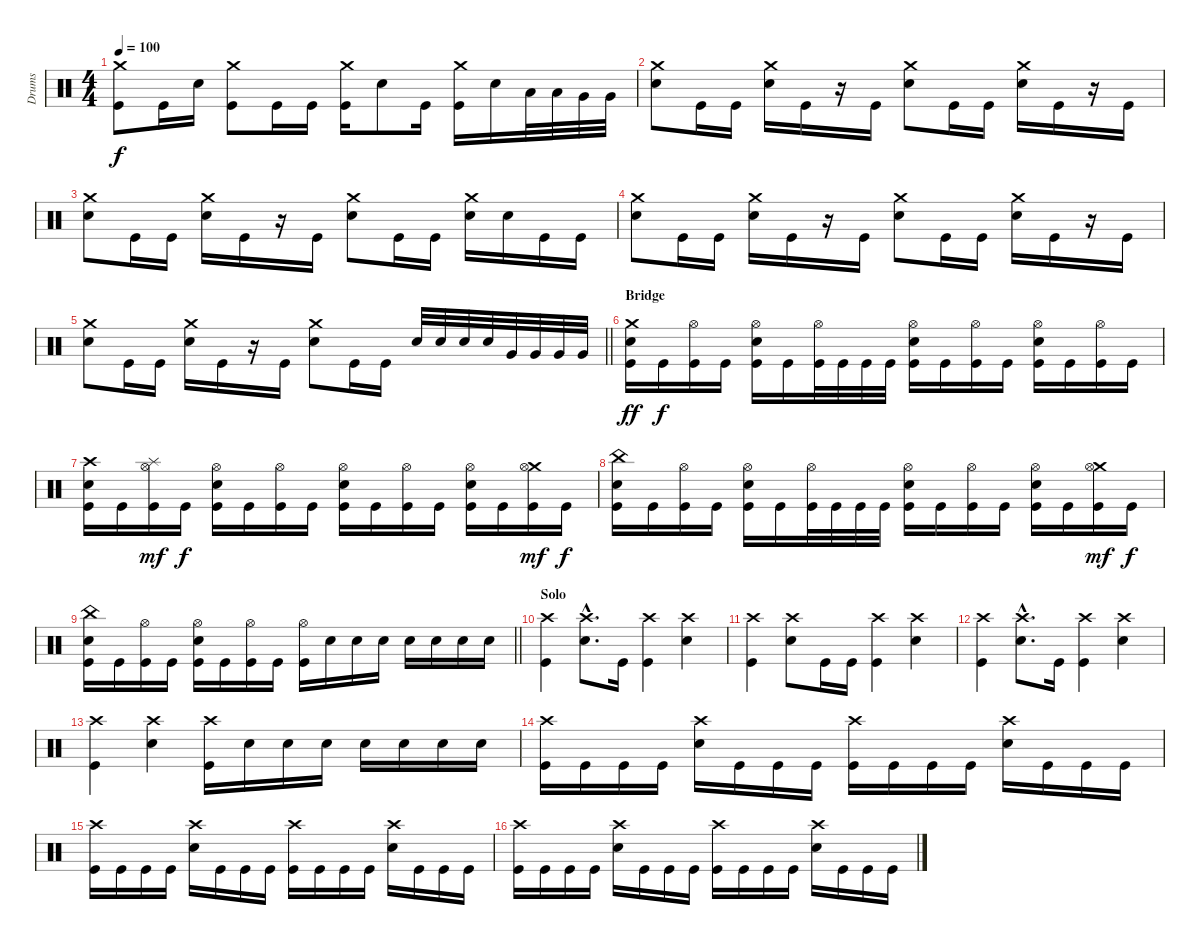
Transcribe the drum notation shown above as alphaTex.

\track ("Drums" "Drums") {instrument percussion}
\staff {score}
\articulation defaults
\ts (4 4)
\tempo 100
\clef neutral
\ks c
("Crash medium (hit)" "Kick (hit)").8{dy f} "Kick (hit)".16 "Electric Snare (hit)".16 ("Crash medium (hit)" "Kick (hit)").8 "Kick (hit)".16 "Kick (hit)".16 ("Crash medium (hit)" "Kick (hit)").16 "Electric Snare (hit)".8 "Kick (hit)".16 ("Crash medium (hit)" "Kick (hit)").16 "Electric Snare (hit)".16 "Low Tom (hit)".32 "Low Tom (hit)".32 "Very Low Tom (hit)".32 "Very Low Tom (hit)".32 |
("Crash medium (hit)" "Electric Snare (hit)").8 "Kick (hit)".16 "Kick (hit)".16 ("Crash medium (hit)" "Electric Snare (hit)").16 "Kick (hit)".16 r.16 "Kick (hit)".16 ("Crash medium (hit)" "Electric Snare (hit)").8 "Kick (hit)".16 "Kick (hit)".16 ("Crash medium (hit)" "Electric Snare (hit)").16 "Kick (hit)".16 r.16 "Kick (hit)".16 |
("Crash medium (hit)" "Electric Snare (hit)").8 "Kick (hit)".16 "Kick (hit)".16 ("Crash medium (hit)" "Electric Snare (hit)").16 "Kick (hit)".16 r.16 "Kick (hit)".16 ("Crash medium (hit)" "Electric Snare (hit)").8 "Kick (hit)".16 "Kick (hit)".16 ("Crash medium (hit)" "Electric Snare (hit)").16 "Electric Snare (hit)".16 "Kick (hit)".16 "Kick (hit)".16 |
("Crash medium (hit)" "Electric Snare (hit)").8 "Kick (hit)".16 "Kick (hit)".16 ("Crash medium (hit)" "Electric Snare (hit)").16 "Kick (hit)".16 r.16 "Kick (hit)".16 ("Crash medium (hit)" "Electric Snare (hit)").8 "Kick (hit)".16 "Kick (hit)".16 ("Crash medium (hit)" "Electric Snare (hit)").16 "Kick (hit)".16 r.16 "Kick (hit)".16 |
\barLineRight lightlight
("Crash medium (hit)" "Electric Snare (hit)").8 "Kick (hit)".16 "Kick (hit)".16 ("Crash medium (hit)" "Electric Snare (hit)").16 "Kick (hit)".16 r.16 "Kick (hit)".16 ("Crash medium (hit)" "Electric Snare (hit)").8 "Kick (hit)".16 "Kick (hit)".16 "Electric Snare (hit)".32 "Electric Snare (hit)".32 "Electric Snare (hit)".32 "Electric Snare (hit)".32 "Very Low Tom (hit)".32 "Very Low Tom (hit)".32 "Very Low Tom (hit)".32 "Very Low Tom (hit)".32 |
\section ("" "Bridge")
("Crash medium (hit)" "Electric Snare (hit)" "Kick (hit)").16{dy ff} "Kick (hit)".16{dy f} ("Hi-Hat (open)" "Kick (hit)").16 "Kick (hit)".16 ("Hi-Hat (open)" "Electric Snare (hit)" "Kick (hit)").16 "Kick (hit)".16 ("Hi-Hat (open)" "Kick (hit)").32 "Kick (hit)".32 "Kick (hit)".32 "Kick (hit)".32 ("Hi-Hat (open)" "Electric Snare (hit)" "Kick (hit)").16 "Kick (hit)".16 ("Hi-Hat (open)" "Kick (hit)").16 "Kick (hit)".16 ("Hi-Hat (open)" "Electric Snare (hit)" "Kick (hit)").16 "Kick (hit)".16 ("Hi-Hat (open)" "Kick (hit)").16 "Kick (hit)".16 |
("Crash high (hit)" "Electric Snare (hit)" "Kick (hit)").16 "Kick (hit)".16 ("Splash (hit)" "Hi-Hat (open)" "Kick (hit)").16{dy mf} "Kick (hit)".16{dy f} ("Hi-Hat (open)" "Electric Snare (hit)" "Kick (hit)").16 "Kick (hit)".16 ("Hi-Hat (open)" "Kick (hit)").16 "Kick (hit)".16 ("Hi-Hat (open)" "Electric Snare (hit)" "Kick (hit)").16 "Kick (hit)".16 ("Hi-Hat (open)" "Kick (hit)").16 "Kick (hit)".16 ("Hi-Hat (open)" "Electric Snare (hit)" "Kick (hit)").16 "Kick (hit)".16 ("Crash medium (hit)" "Hi-Hat (open)" "Kick (hit)").16{dy mf} "Kick (hit)".16{dy f} |
("China (hit)" "Electric Snare (hit)" "Kick (hit)").16 "Kick (hit)".16 ("Hi-Hat (open)" "Kick (hit)").16 "Kick (hit)".16 ("Hi-Hat (open)" "Electric Snare (hit)" "Kick (hit)").16 "Kick (hit)".16 ("Hi-Hat (open)" "Kick (hit)").32 "Kick (hit)".32 "Kick (hit)".32 "Kick (hit)".32 ("Hi-Hat (open)" "Electric Snare (hit)" "Kick (hit)").16 "Kick (hit)".16 ("Hi-Hat (open)" "Kick (hit)").16 "Kick (hit)".16 ("Hi-Hat (open)" "Electric Snare (hit)" "Kick (hit)").16 "Kick (hit)".16 ("Crash medium (hit)" "Hi-Hat (open)" "Kick (hit)").16{dy mf} "Kick (hit)".16{dy f} |
\barLineRight lightlight
("China (hit)" "Electric Snare (hit)" "Kick (hit)").16 "Kick (hit)".16 ("Hi-Hat (open)" "Kick (hit)").16 "Kick (hit)".16 ("Hi-Hat (open)" "Electric Snare (hit)" "Kick (hit)").16 "Kick (hit)".16 ("Hi-Hat (open)" "Kick (hit)").16 "Kick (hit)".16 ("Hi-Hat (open)" "Kick (hit)").16 "Electric Snare (hit)".16 "Electric Snare (hit)".16 "Electric Snare (hit)".16 "Electric Snare (hit)".16 "Electric Snare (hit)".16 "Electric Snare (hit)".16 "Electric Snare (hit)".16 |
\section ("" "Solo")
("Crash high (hit)" "Kick (hit)").4 ("Crash high (hit)"{hac} "Electric Snare (hit)"{hac}).8{d} "Kick (hit)".16 ("Crash high (hit)" "Kick (hit)").4 ("Crash high (hit)" "Electric Snare (hit)").4 |
("Crash high (hit)" "Kick (hit)").4 ("Crash high (hit)" "Electric Snare (hit)").8 "Kick (hit)".16 "Kick (hit)".16 ("Crash high (hit)" "Kick (hit)").4 ("Crash high (hit)" "Electric Snare (hit)").4 |
("Crash high (hit)" "Kick (hit)").4 ("Crash high (hit)"{hac} "Electric Snare (hit)"{hac}).8{d} "Kick (hit)".16 ("Crash high (hit)" "Kick (hit)").4 ("Crash high (hit)" "Electric Snare (hit)").4 |
("Crash high (hit)" "Kick (hit)").4 ("Crash high (hit)" "Electric Snare (hit)").4 ("Crash high (hit)" "Kick (hit)").16 "Electric Snare (hit)".16 "Electric Snare (hit)".16 "Electric Snare (hit)".16 "Electric Snare (hit)".16 "Electric Snare (hit)".16 "Electric Snare (hit)".16 "Electric Snare (hit)".16 |
("Crash high (hit)" "Kick (hit)").16 "Kick (hit)".16 "Kick (hit)".16 "Kick (hit)".16 ("Crash high (hit)" "Electric Snare (hit)").16 "Kick (hit)".16 "Kick (hit)".16 "Kick (hit)".16 ("Crash high (hit)" "Kick (hit)").16 "Kick (hit)".16 "Kick (hit)".16 "Kick (hit)".16 ("Crash high (hit)" "Electric Snare (hit)").16 "Kick (hit)".16 "Kick (hit)".16 "Kick (hit)".16 |
("Crash high (hit)" "Kick (hit)").16 "Kick (hit)".16 "Kick (hit)".16 "Kick (hit)".16 ("Crash high (hit)" "Electric Snare (hit)").16 "Kick (hit)".16 "Kick (hit)".16 "Kick (hit)".16 ("Crash high (hit)" "Kick (hit)").16 "Kick (hit)".16 "Kick (hit)".16 "Kick (hit)".16 ("Crash high (hit)" "Electric Snare (hit)").16 "Kick (hit)".16 "Kick (hit)".16 "Kick (hit)".16 |
("Crash high (hit)" "Kick (hit)").16 "Kick (hit)".16 "Kick (hit)".16 "Kick (hit)".16 ("Crash high (hit)" "Electric Snare (hit)").16 "Kick (hit)".16 "Kick (hit)".16 "Kick (hit)".16 ("Crash high (hit)" "Kick (hit)").16 "Kick (hit)".16 "Kick (hit)".16 "Kick (hit)".16 ("Crash high (hit)" "Electric Snare (hit)").16 "Kick (hit)".16 "Kick (hit)".16 "Kick (hit)".16
